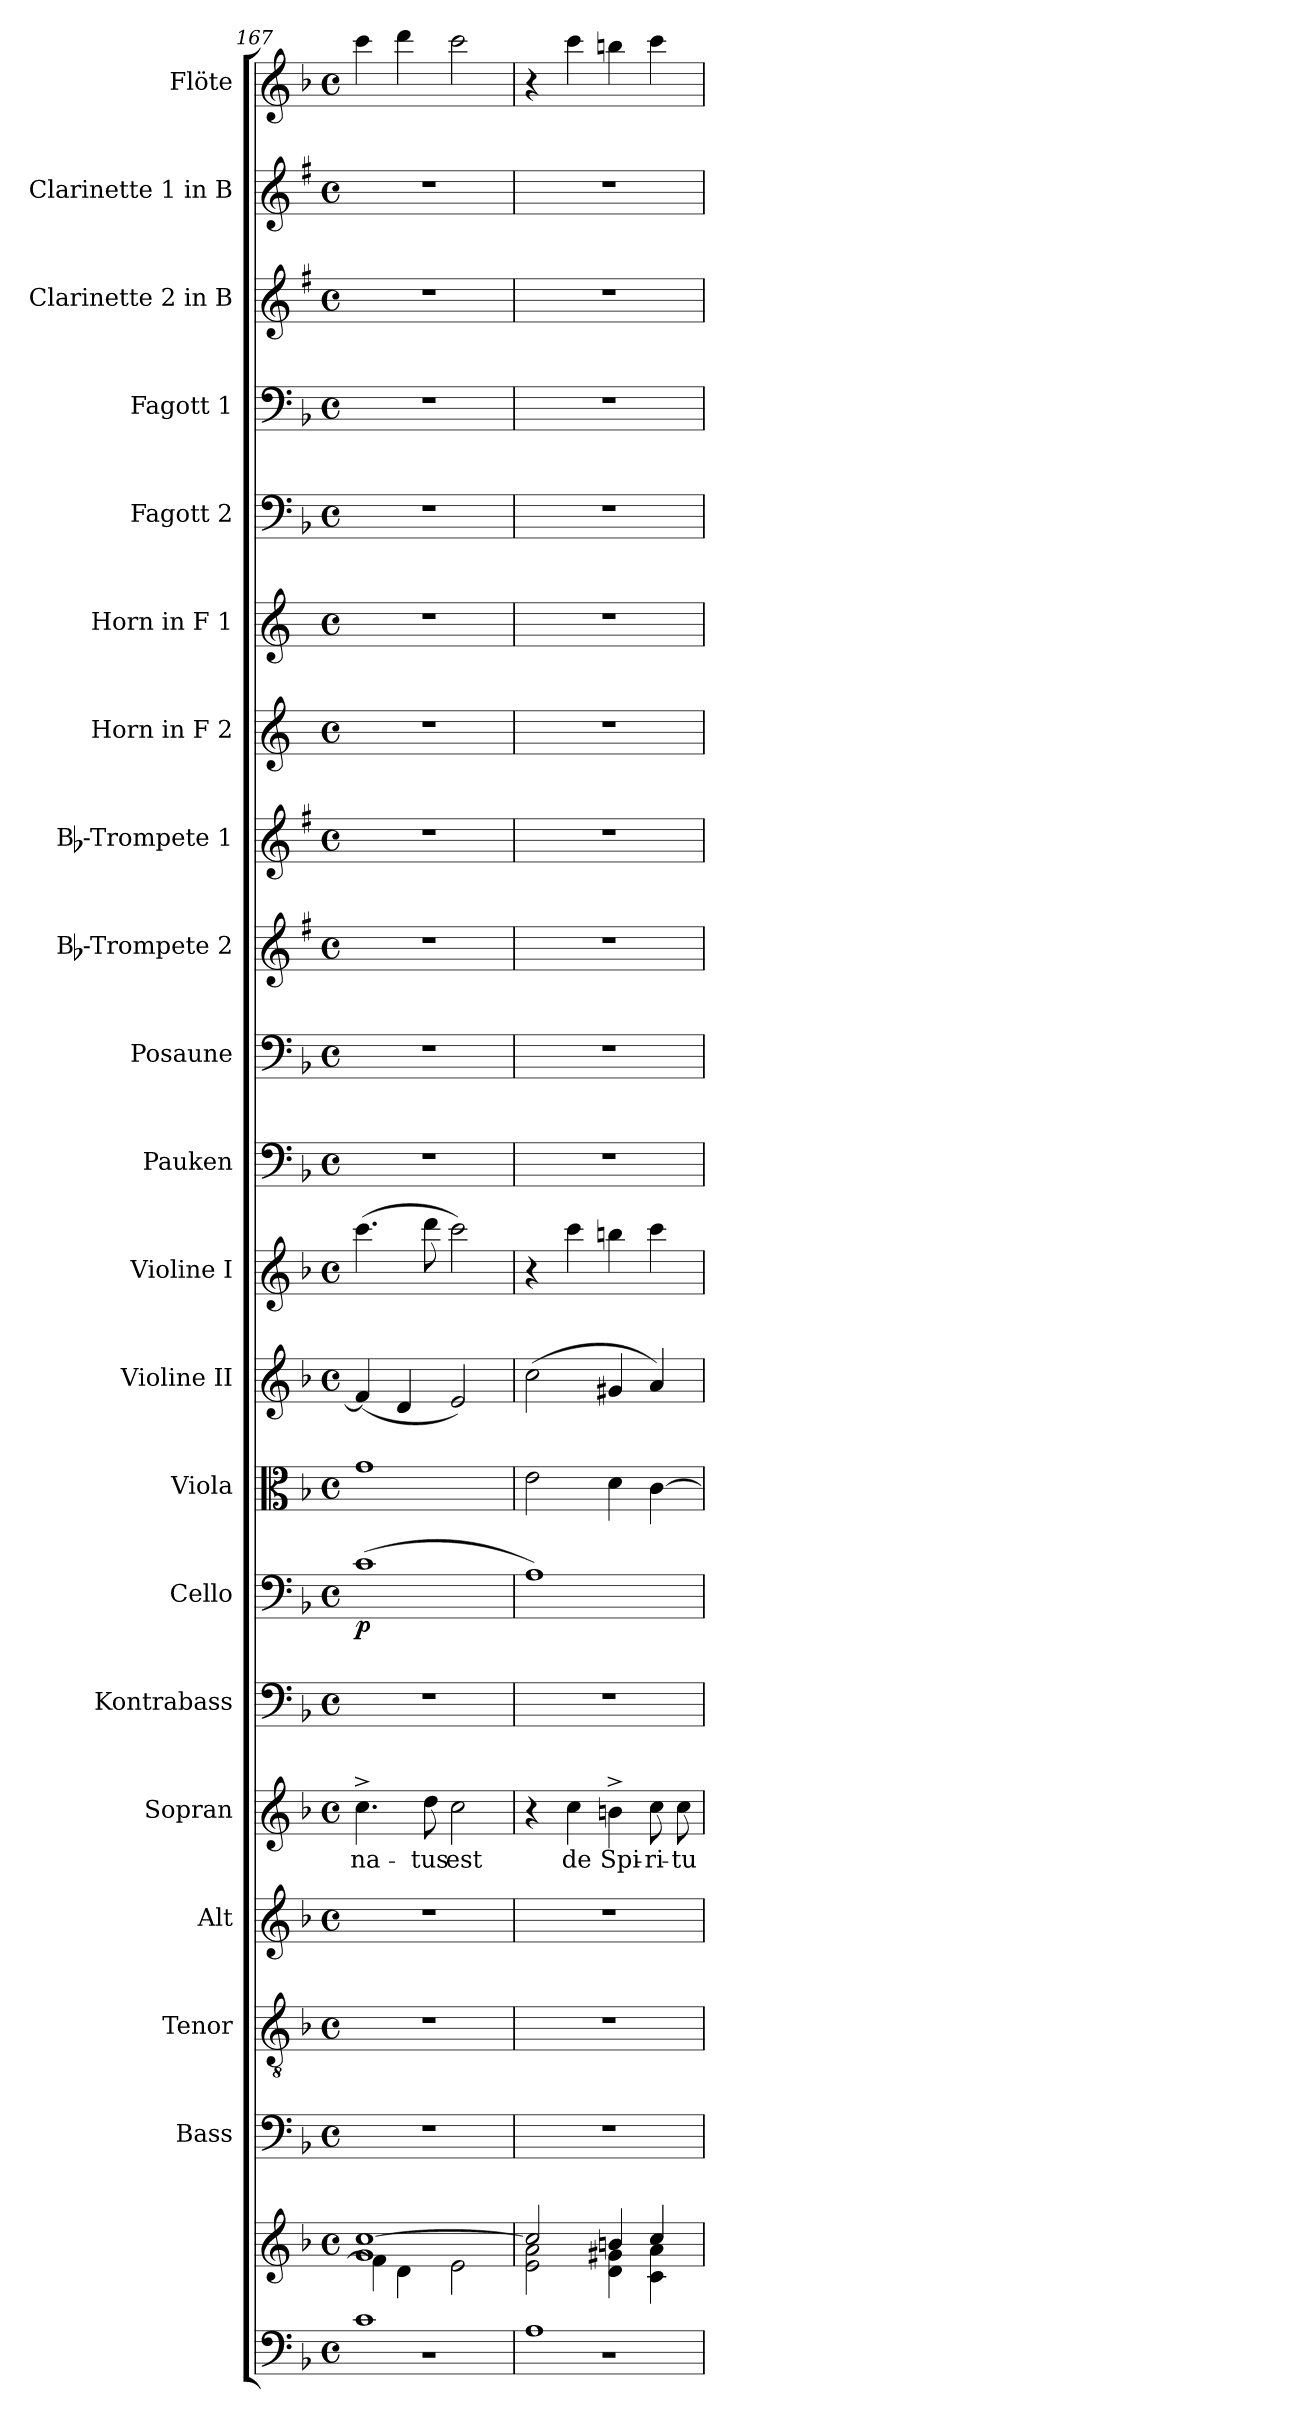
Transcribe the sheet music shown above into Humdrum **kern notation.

**kern	**kern	**kern	**kern	**kern	**kern	**text	**kern	**kern	**dynam	**kern	**kern	**kern	**kern	**kern	**kern	**kern	**kern	**kern	**kern	**kern	**kern	**kern	**kern
*part21	*part21	*part20	*part19	*part18	*part17	*part17	*part16	*part15	*part15	*part14	*part13	*part12	*part11	*part10	*part9	*part8	*part7	*part6	*part5	*part4	*part3	*part2	*part1
*staff22	*staff21	*staff20	*staff19	*staff18	*staff17	*staff17	*staff16	*staff15	*staff15	*staff14	*staff13	*staff12	*staff11	*staff10	*staff9	*staff8	*staff7	*staff6	*staff5	*staff4	*staff3	*staff2	*staff1
*	*	*I"Bass	*I"Tenor	*I"Alt	*I"Sopran	*	*I"Kontrabass	*I"Cello	*	*I"Viola	*I"Violine II	*I"Violine I	*I"Pauken	*I"Posaune	*I"Bb-Trompete 2	*I"Bb-Trompete 1	*I"Horn in F 2	*I"Horn in F 1	*I"Fagott 2	*I"Fagott 1	*I"Clarinette 2 in B	*I"Clarinette 1 in B	*I"Flöte
*	*	*I'B.	*I'T.	*I'A.	*I'S.	*	*I'Kb.	*	*	*I'Vla.	*I'Vl. II	*I'Vl. I	*I'Pk.	*I'Pos.	*I'Bb Trp. 2	*I'Bb Trp. 1	*	*	*I'Fg. 2	*I'Fg. 1	*I'Clar. 2	*I'Clar.1	*I'Fl.
*clefF4	*clefG2	*clefF4	*clefGv2	*clefG2	*clefG2	*	*clefF4	*clefF4	*	*clefC3	*clefG2	*clefG2	*clefF4	*clefF4	*clefG2	*clefG2	*clefG2	*clefG2	*clefF4	*clefF4	*clefG2	*clefG2	*clefG2
*	*	*	*	*	*	*	*ITrd7c12	*	*	*	*	*	*	*	*ITrd1c2	*ITrd1c2	*ITrd4c7	*ITrd4c7	*	*	*ITrd1c2	*ITrd1c2	*
*k[b-]	*k[b-]	*k[b-]	*k[b-]	*k[b-]	*k[b-]	*	*k[b-]	*k[b-]	*	*k[b-]	*k[b-]	*k[b-]	*k[b-]	*k[b-]	*k[b-]	*k[b-]	*k[b-]	*k[b-]	*k[b-]	*k[b-]	*k[b-]	*k[b-]	*k[b-]
*F:	*F:	*F:	*F:	*F:	*F:	*	*F:	*F:	*	*F:	*F:	*F:	*F:	*F:	*F:	*F:	*F:	*F:	*F:	*F:	*F:	*F:	*F:
*M4/4	*M4/4	*M4/4	*M4/4	*M4/4	*M4/4	*	*M4/4	*M4/4	*	*M4/4	*M4/4	*M4/4	*M4/4	*M4/4	*M4/4	*M4/4	*M4/4	*M4/4	*M4/4	*M4/4	*M4/4	*M4/4	*M4/4
*met(c)	*met(c)	*met(c)	*met(c)	*met(c)	*met(c)	*	*met(c)	*met(c)	*	*met(c)	*met(c)	*met(c)	*met(c)	*met(c)	*met(c)	*met(c)	*met(c)	*met(c)	*met(c)	*met(c)	*met(c)	*met(c)	*met(c)
=167	=167	=167	=167	=167	=167	=167	=167	=167	=167	=167	=167	=167	=167	=167	=167	=167	=167	=167	=167	=167	=167	=167	=167
*^	*^	*	*	*	*	*	*	*	*	*	*	*	*	*	*	*	*	*	*	*	*	*	*
!	!	!	!	!	!	!	!	!LO:LY:b	!	!	!LO:DY:b	!	!	!	!	!	!	!	!	!	!	!	!	!	!
1c	1r	1g [>1cc	4f\]	1r	1r	1r	4.cc^>\	-na-	1r	(>1c	p	1g	(<4f/]	(>4.ccc\	1r	1r	1r	1r	1r	1r	1r	1r	1r	1r	4ccc\
.	.	.	4d\	.	.	.	.	.	.	.	.	.	4d/	.	.	.	.	.	.	.	.	.	.	.	4ddd\
!	!	!	!	!	!	!	!	!LO:LY:b	!	!	!	!	!	!	!	!	!	!	!	!	!	!	!	!	!
.	.	.	.	.	.	.	8dd\	-tus	.	.	.	.	.	8ddd\	.	.	.	.	.	.	.	.	.	.	.
!	!	!	!	!	!	!	!	!LO:LY:b	!	!	!	!	!	!	!	!	!	!	!	!	!	!	!	!	!
.	.	.	2e\	.	.	.	2cc\	est	.	.	.	.	2e/)	2ccc\)	.	.	.	.	.	.	.	.	.	.	2ccc\
=168	=168	=168	=168	=168	=168	=168	=168	=168	=168	=168	=168	=168	=168	=168	=168	=168	=168	=168	=168	=168	=168	=168	=168	=168	=168
1A	1r	2cc/]	2e\ 2a\	1r	1r	1r	4r	.	1r	1A)	.	2e\	(>2cc\	4r	1r	1r	1r	1r	1r	1r	1r	1r	1r	1r	4r
!	!	!	!	!	!	!	!	!LO:LY:b	!	!	!	!	!	!	!	!	!	!	!	!	!	!	!	!	!
.	.	.	.	.	.	.	4cc\	de	.	.	.	.	.	4ccc\	.	.	.	.	.	.	.	.	.	.	4ccc\
!	!	!	!	!	!	!	!	!LO:LY:b	!	!	!	!	!	!	!	!	!	!	!	!	!	!	!	!	!
.	.	4bn/	4d\ 4g#X\	.	.	.	4bn^>\	Spi-	.	.	.	4d\	4g#X/	4bbn\	.	.	.	.	.	.	.	.	.	.	4bbn\
!	!	!	!	!	!	!	!	!LO:LY:b	!	!	!	!	!	!	!	!	!	!	!	!	!	!	!	!	!
.	.	4cc/	4c\ 4a\	.	.	.	8cc\	-ri-	.	.	.	[4c\	4a/)	4ccc\	.	.	.	.	.	.	.	.	.	.	4ccc\
!	!	!	!	!	!	!	!	!LO:LY:b	!	!	!	!	!	!	!	!	!	!	!	!	!	!	!	!	!
.	.	.	.	.	.	.	8cc\	-tu	.	.	.	.	.	.	.	.	.	.	.	.	.	.	.	.	.
*v	*v	*	*	*	*	*	*	*	*	*	*	*	*	*	*	*	*	*	*	*	*	*	*	*	*
*	*v	*v	*	*	*	*	*	*	*	*	*	*	*	*	*	*	*	*	*	*	*	*	*	*
=	=	=	=	=	=	=	=	=	=	=	=	=	=	=	=	=	=	=	=	=	=	=	=
*-	*-	*-	*-	*-	*-	*-	*-	*-	*-	*-	*-	*-	*-	*-	*-	*-	*-	*-	*-	*-	*-	*-	*-
